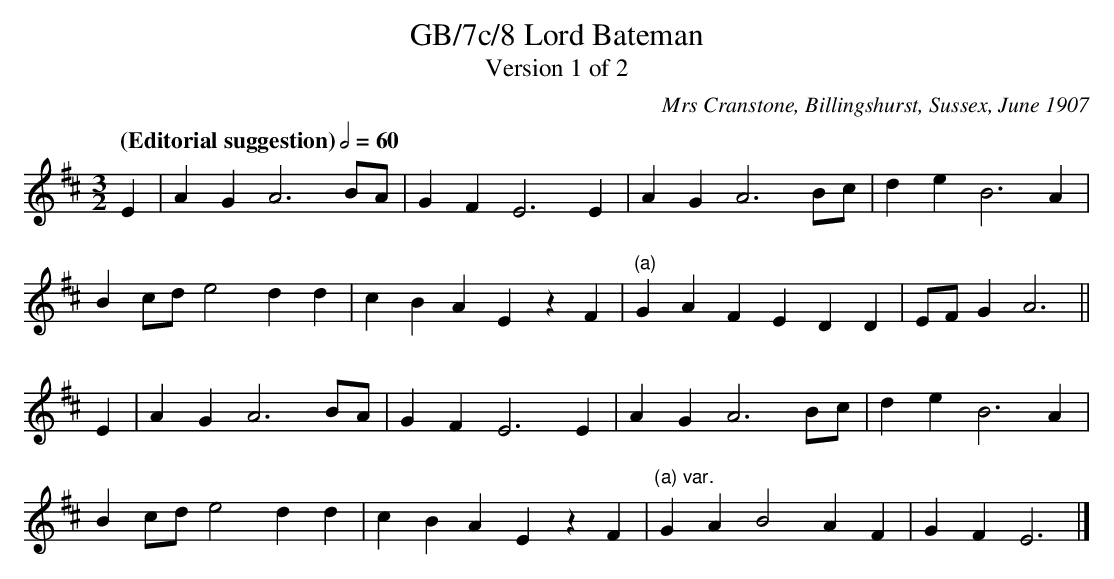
X:1
T:GB/7c/8 Lord Bateman
T:Version 1 of 2
C:Mrs Cranstone, Billingshurst, Sussex, June 1907
L:1/4
M:3/2
Q:"(Editorial suggestion)" 1/2=60
K:Edor
E | A G A3 B/A/ | G F E3 E | A G A3 B/c/ | d e B3 A |
B c/d/ e2 d d | c B A E z F |"^(a)"G A F E D D | E/F/ G A3 ||
E | A G A3 B/A/ | G F E3 E | A G A3 B/c/ | d e B3 A |
B c/d/ e2 d d | c B A E z F |"^(a) var."G A B2 A F | G F E3 |]
